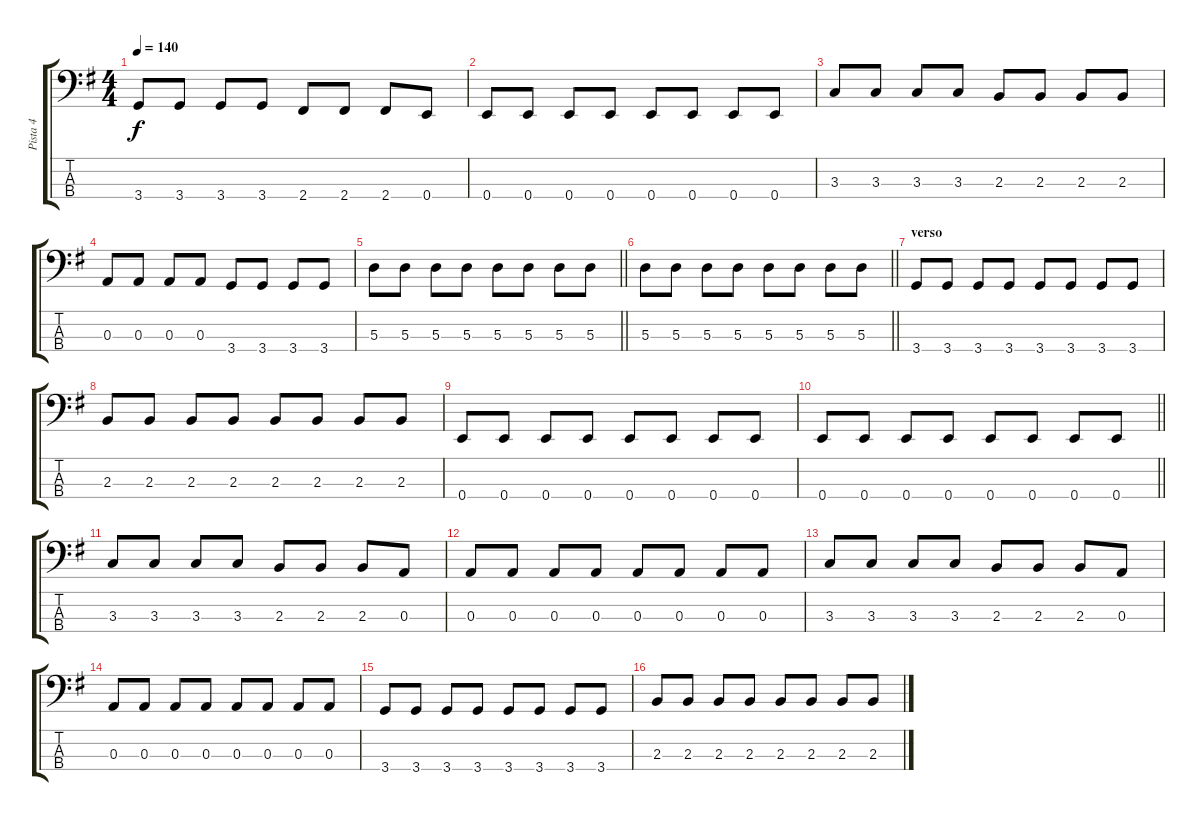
\track ("Pista 4" "Pista 4") {instrument electricbassfinger}
\staff {score tabs}
\tuning (G2 D2 A1 E1) {hide}
\ts (4 4)
\tempo 140
\clef f4
\ks g
3.4.8{dy f} 3.4.8 3.4.8 3.4.8 2.4.8 2.4.8 2.4.8 0.4.8 |
0.4.8 0.4.8 0.4.8 0.4.8 0.4.8 0.4.8 0.4.8 0.4.8 |
3.3.8 3.3.8 3.3.8 3.3.8 2.3.8 2.3.8 2.3.8 2.3.8 |
0.3.8 0.3.8 0.3.8 0.3.8 3.4.8 3.4.8 3.4.8 3.4.8 |
\barLineRight lightlight
5.3.8 5.3.8 5.3.8 5.3.8 5.3.8 5.3.8 5.3.8 5.3.8 |
\barLineRight lightlight
5.3.8 5.3.8 5.3.8 5.3.8 5.3.8 5.3.8 5.3.8 5.3.8 |
\section ("" "verso")
3.4.8 3.4.8 3.4.8 3.4.8 3.4.8 3.4.8 3.4.8 3.4.8 |
2.3.8 2.3.8 2.3.8 2.3.8 2.3.8 2.3.8 2.3.8 2.3.8 |
0.4.8 0.4.8 0.4.8 0.4.8 0.4.8 0.4.8 0.4.8 0.4.8 |
\barLineRight lightlight
0.4.8 0.4.8 0.4.8 0.4.8 0.4.8 0.4.8 0.4.8 0.4.8 |
3.3.8 3.3.8 3.3.8 3.3.8 2.3.8 2.3.8 2.3.8 0.3.8 |
0.3.8 0.3.8 0.3.8 0.3.8 0.3.8 0.3.8 0.3.8 0.3.8 |
3.3.8 3.3.8 3.3.8 3.3.8 2.3.8 2.3.8 2.3.8 0.3.8 |
0.3.8 0.3.8 0.3.8 0.3.8 0.3.8 0.3.8 0.3.8 0.3.8 |
3.4.8 3.4.8 3.4.8 3.4.8 3.4.8 3.4.8 3.4.8 3.4.8 |
2.3.8 2.3.8 2.3.8 2.3.8 2.3.8 2.3.8 2.3.8 2.3.8
